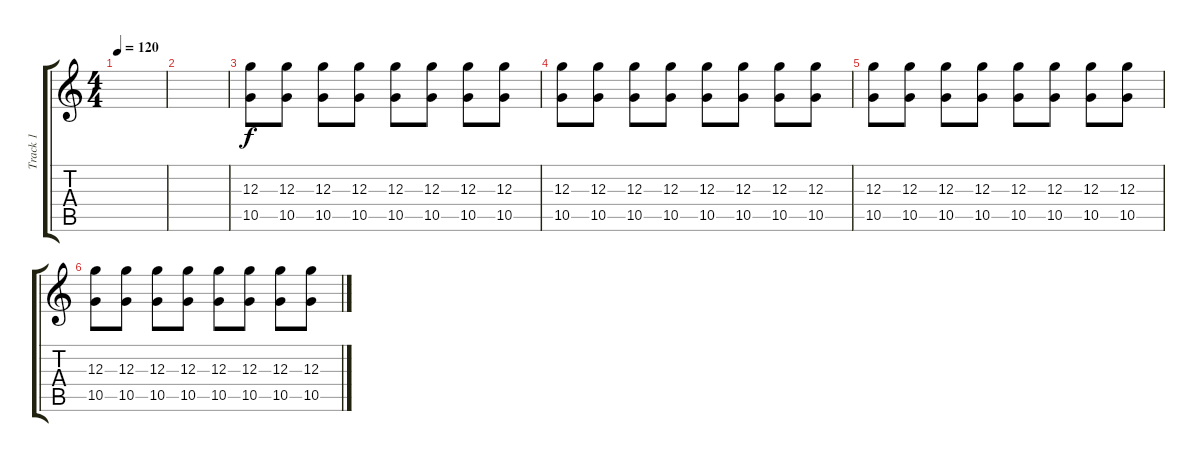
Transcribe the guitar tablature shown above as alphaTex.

\track ("Track 1" "Track 1") {instrument overdrivenguitar}
\staff {score tabs}
\tuning (E4 B3 G3 D3 A2 E2) {hide}
\ts (4 4)
\tempo 120
\clef g2
\ks c
|
|
(12.3 10.5).8{dy f volume 11} (12.3 10.5).8 (12.3 10.5).8 (12.3 10.5).8 (12.3 10.5).8 (12.3 10.5).8 (12.3 10.5).8 (12.3 10.5).8 |
(12.3 10.5).8 (12.3 10.5).8 (12.3 10.5).8 (12.3 10.5).8 (12.3 10.5).8 (12.3 10.5).8 (12.3 10.5).8 (12.3 10.5).8 |
(12.3 10.5).8 (12.3 10.5).8 (12.3 10.5).8 (12.3 10.5).8 (12.3 10.5).8 (12.3 10.5).8 (12.3 10.5).8 (12.3 10.5).8 |
(12.3 10.5).8 (12.3 10.5).8 (12.3 10.5).8 (12.3 10.5).8 (12.3 10.5).8 (12.3 10.5).8 (12.3 10.5).8 (12.3 10.5).8
